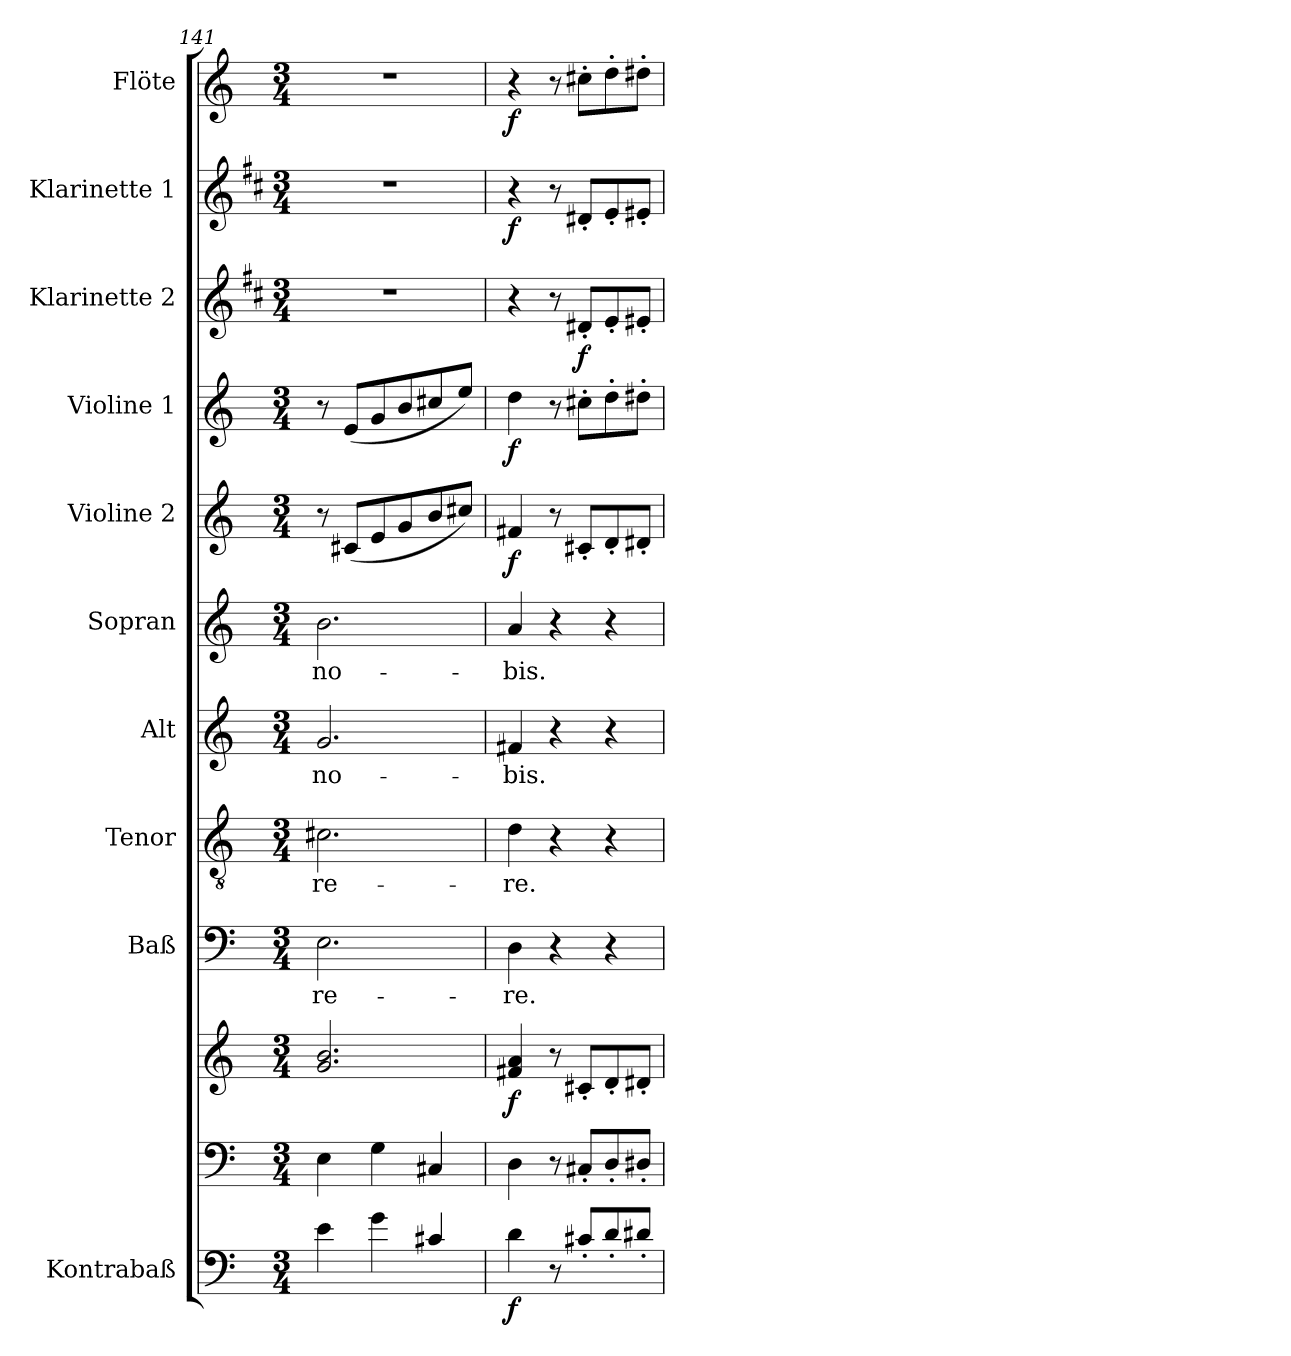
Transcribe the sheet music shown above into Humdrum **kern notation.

**kern	**dynam	**kern	**kern	**dynam	**kern	**text	**kern	**text	**kern	**text	**kern	**text	**kern	**dynam	**kern	**dynam	**kern	**dynam	**kern	**dynam	**kern	**dynam
*part11	*part11	*part10	*part10	*part10	*part9	*part9	*part8	*part8	*part7	*part7	*part6	*part6	*part5	*part5	*part4	*part4	*part3	*part3	*part2	*part2	*part1	*part1
*staff12	*staff12	*staff11	*staff10	*staff10/11	*staff9	*staff9	*staff8	*staff8	*staff7	*staff7	*staff6	*staff6	*staff5	*staff5	*staff4	*staff4	*staff3	*staff3	*staff2	*staff2	*staff1	*staff1
*I"Kontrabaß	*	*	*	*	*I"Baß	*	*I"Tenor	*	*I"Alt	*	*I"Sopran	*	*I"Violine 2	*	*I"Violine 1	*	*I"Klarinette 2	*	*I"Klarinette 1	*	*I"Flöte	*
*	*	*	*	*	*	*	*	*	*	*	*	*	*I'Vln	*	*I'Vln	*	*	*	*	*	*I'Fl	*
*clefF4	*	*clefF4	*clefG2	*	*clefF4	*	*clefGv2	*	*clefG2	*	*clefG2	*	*clefG2	*	*clefG2	*	*clefG2	*	*clefG2	*	*clefG2	*
*ITrd7c12	*	*	*	*	*	*	*	*	*	*	*	*	*	*	*	*	*ITrd1c2	*	*ITrd1c2	*	*	*
*k[]	*	*k[]	*k[]	*	*k[]	*	*k[]	*	*k[]	*	*k[]	*	*k[]	*	*k[]	*	*k[]	*	*k[]	*	*k[]	*
*C:	*	*C:	*C:	*	*C:	*	*C:	*	*C:	*	*C:	*	*C:	*	*C:	*	*C:	*	*C:	*	*C:	*
*M3/4	*	*M3/4	*M3/4	*	*M3/4	*	*M3/4	*	*M3/4	*	*M3/4	*	*M3/4	*	*M3/4	*	*M3/4	*	*M3/4	*	*M3/4	*
=141	=141	=141	=141	=141	=141	=141	=141	=141	=141	=141	=141	=141	=141	=141	=141	=141	=141	=141	=141	=141	=141	=141
!	!	!	!	!	!	!LO:LY:b	!	!LO:LY:b	!	!LO:LY:b	!	!LO:LY:b	!	!	!	!	!	!	!	!	!	!
4E\	.	4E\	2.g/ 2.b/	.	2.E\	-re-	2.c#X\	-re-	2.g/	no-	2.b\	no-	8r	.	8r	.	2.r	.	2.r	.	2.r	.
.	.	.	.	.	.	.	.	.	.	.	.	.	(<8c#X/L	.	(<8e/L	.	.	.	.	.	.	.
4G\	.	4G\	.	.	.	.	.	.	.	.	.	.	8e/	.	8g/	.	.	.	.	.	.	.
.	.	.	.	.	.	.	.	.	.	.	.	.	8g/	.	8b/	.	.	.	.	.	.	.
4C#X/	.	4C#X/	.	.	.	.	.	.	.	.	.	.	8b/	.	8cc#X/	.	.	.	.	.	.	.
.	.	.	.	.	.	.	.	.	.	.	.	.	8cc#X/J)	.	8ee/J)	.	.	.	.	.	.	.
=142	=142	=142	=142	=142	=142	=142	=142	=142	=142	=142	=142	=142	=142	=142	=142	=142	=142	=142	=142	=142	=142	=142
!	!LO:DY:b	!	!	!LO:DY:b	!	!LO:LY:b	!	!LO:LY:b	!	!LO:LY:b	!	!LO:LY:b	!	!LO:DY:b	!	!LO:DY:b	!	!	!	!LO:DY:b	!	!LO:DY:b
4D\	f	4D\	4f#X/ 4a/	f	4D\	-re.	4d\	-re.	4f#X/	-bis.	4a/	-bis.	4f#X/	f	4dd\	f	4r	.	4r	f	4r	f
8r	.	8r	8r	.	4r	.	4r	.	4r	.	4r	.	8r	.	8r	.	8r	.	8r	.	8r	.
!	!	!	!	!	!	!	!	!	!	!	!	!	!	!	!	!	!	!LO:DY:b	!	!	!	!
8C#X'</L	.	8C#X'</L	8c#X'</L	.	.	.	.	.	.	.	.	.	8c#X'</L	.	8cc#X'>\L	.	8c#X'</L	f	8c#X'</L	.	8cc#X'>\L	.
8D'</	.	8D'</	8d'</	.	4r	.	4r	.	4r	.	4r	.	8d'</	.	8dd'>\	.	8d'</	.	8d'</	.	8dd'>\	.
8D#X'</J	.	8D#X'</J	8d#X'</J	.	.	.	.	.	.	.	.	.	8d#X'</J	.	8dd#X'>\J	.	8d#X'</J	.	8d#X'</J	.	8dd#X'>\J	.
=	=	=	=	=	=	=	=	=	=	=	=	=	=	=	=	=	=	=	=	=	=	=
*-	*-	*-	*-	*-	*-	*-	*-	*-	*-	*-	*-	*-	*-	*-	*-	*-	*-	*-	*-	*-	*-	*-
